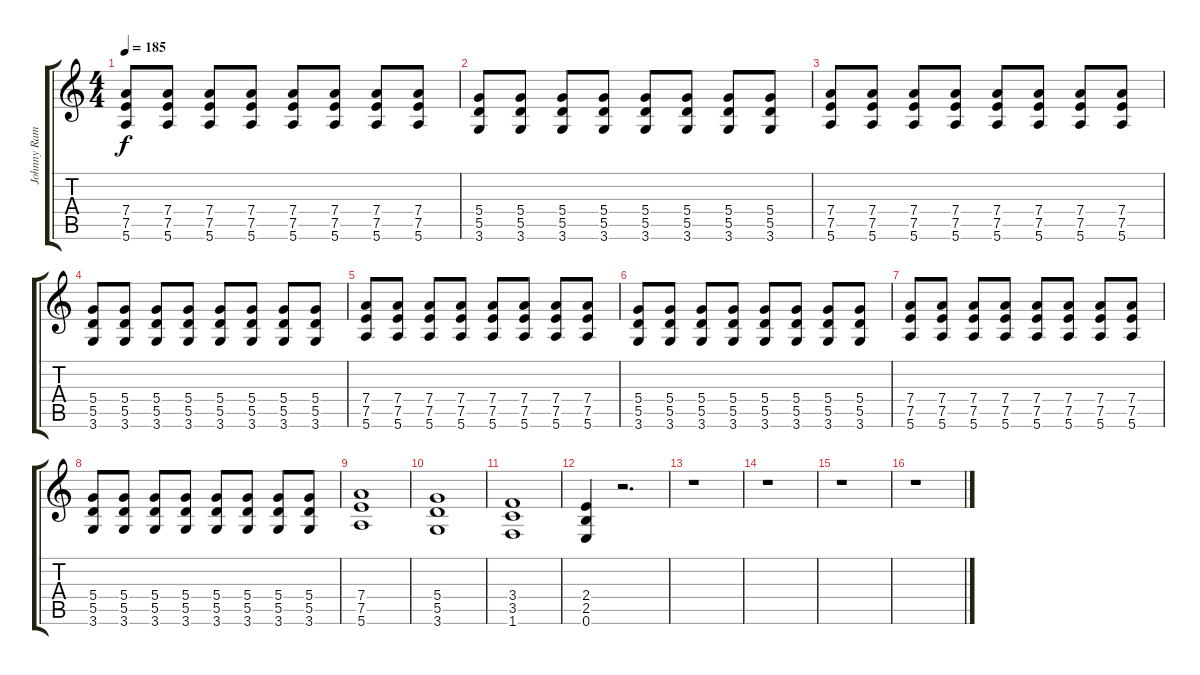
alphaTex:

\track ("Johnny Ramone" "Johnny Ram") {instrument distortionguitar}
\staff {score tabs}
\tuning (E4 B3 G3 D3 A2 E2) {hide}
\ts (4 4)
\tempo 185
\clef g2
\ks c
(7.4 7.5 5.6).8{dy f instrument distortionguitar} (7.4 7.5 5.6).8 (7.4 7.5 5.6).8 (7.4 7.5 5.6).8 (7.4 7.5 5.6).8 (7.4 7.5 5.6).8 (7.4 7.5 5.6).8 (7.4 7.5 5.6).8 |
(5.4 5.5 3.6).8 (5.4 5.5 3.6).8 (5.4 5.5 3.6).8 (5.4 5.5 3.6).8 (5.4 5.5 3.6).8 (5.4 5.5 3.6).8 (5.4 5.5 3.6).8 (5.4 5.5 3.6).8 |
(7.4 7.5 5.6).8 (7.4 7.5 5.6).8 (7.4 7.5 5.6).8 (7.4 7.5 5.6).8 (7.4 7.5 5.6).8 (7.4 7.5 5.6).8 (7.4 7.5 5.6).8 (7.4 7.5 5.6).8 |
(5.4 5.5 3.6).8 (5.4 5.5 3.6).8 (5.4 5.5 3.6).8 (5.4 5.5 3.6).8 (5.4 5.5 3.6).8 (5.4 5.5 3.6).8 (5.4 5.5 3.6).8 (5.4 5.5 3.6).8 |
(7.4 7.5 5.6).8 (7.4 7.5 5.6).8 (7.4 7.5 5.6).8 (7.4 7.5 5.6).8 (7.4 7.5 5.6).8 (7.4 7.5 5.6).8 (7.4 7.5 5.6).8 (7.4 7.5 5.6).8 |
(5.4 5.5 3.6).8 (5.4 5.5 3.6).8 (5.4 5.5 3.6).8 (5.4 5.5 3.6).8 (5.4 5.5 3.6).8 (5.4 5.5 3.6).8 (5.4 5.5 3.6).8 (5.4 5.5 3.6).8 |
(7.4 7.5 5.6).8 (7.4 7.5 5.6).8 (7.4 7.5 5.6).8 (7.4 7.5 5.6).8 (7.4 7.5 5.6).8 (7.4 7.5 5.6).8 (7.4 7.5 5.6).8 (7.4 7.5 5.6).8 |
(5.4 5.5 3.6).8 (5.4 5.5 3.6).8 (5.4 5.5 3.6).8 (5.4 5.5 3.6).8 (5.4 5.5 3.6).8 (5.4 5.5 3.6).8 (5.4 5.5 3.6).8 (5.4 5.5 3.6).8 |
(7.4 7.5 5.6).1 |
(5.4 5.5 3.6).1 |
(3.4 3.5 1.6).1 |
(2.4 2.5 0.6).4 r.2{d} |
r.1 |
r.1 |
r.1 |
r.1
